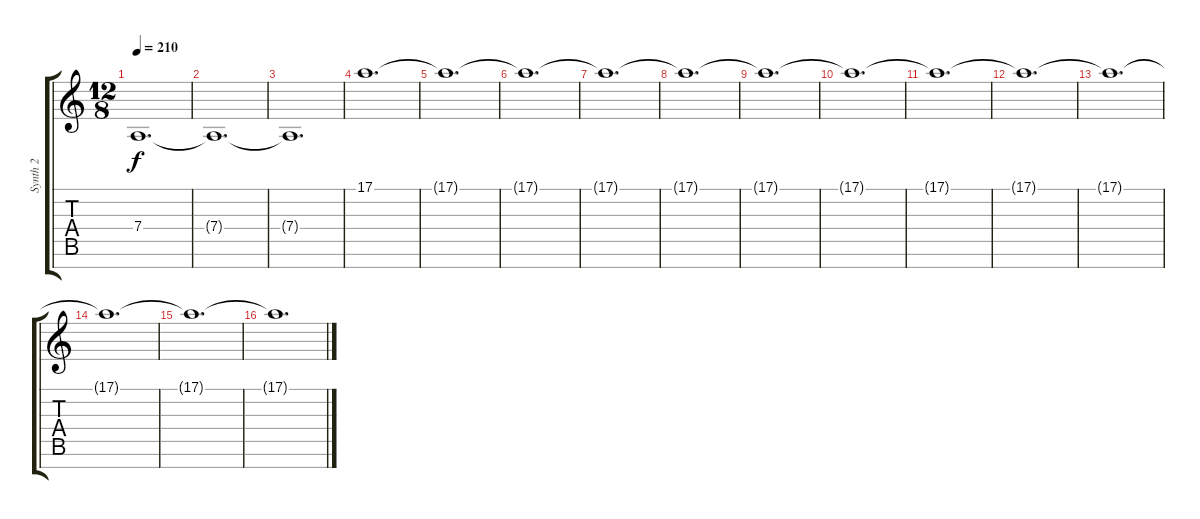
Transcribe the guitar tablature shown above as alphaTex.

\track ("Synth 2" "Synth 2") {instrument synthstrings1}
\staff {score tabs}
\tuning (E4 B3 G3 D3 A2 E2 B1) {hide}
\ts (12 8)
\tempo 210
\clef g2
\ks c
7.4{t}.1{d dy f} |
7.4{t}.1{d} |
7.4{t}.1{d} |
17.1.1{d} |
17.1{t}.1{d} |
17.1{t}.1{d} |
17.1{t}.1{d} |
17.1{t}.1{d} |
17.1{t}.1{d} |
17.1{t}.1{d} |
17.1{t}.1{d} |
17.1{t}.1{d} |
17.1{t}.1{d} |
17.1{t}.1{d} |
17.1{t}.1{d} |
17.1{t}.1{d}
